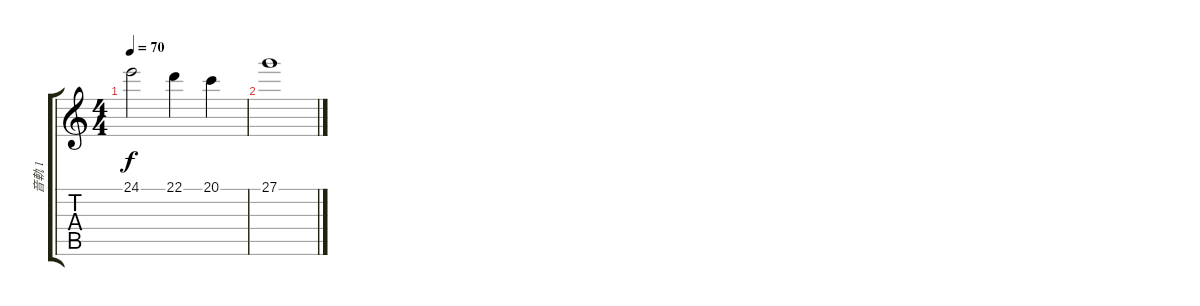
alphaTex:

\track ("音軌 1" "音軌 1") {instrument piccolo}
\staff {score tabs}
\tuning (E4 B3 G3 D3 A2 E2) {hide}
\ts (4 4)
\tempo 70
\clef g2
\ks c
24.1.2{dy f} 22.1.4 20.1.4 |
27.1.1
